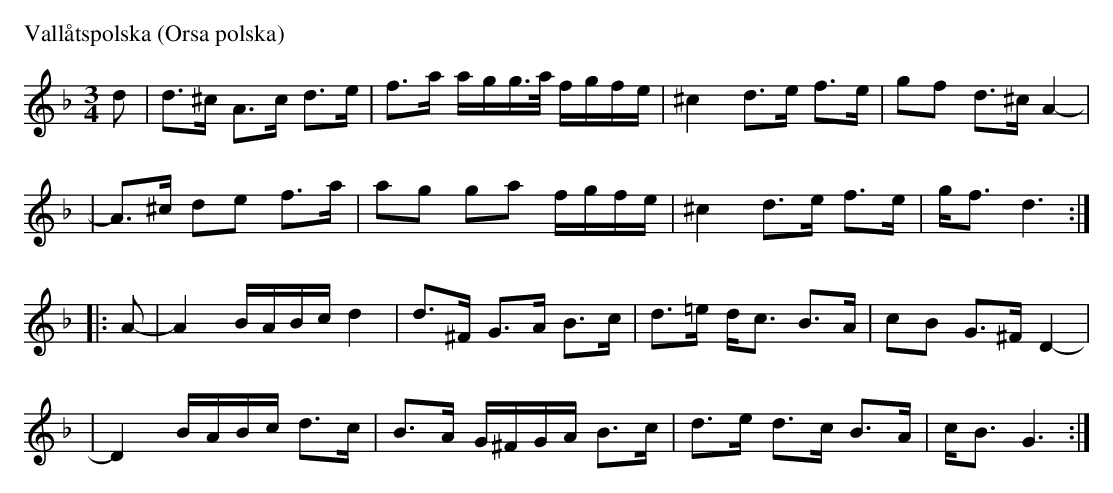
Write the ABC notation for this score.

X:1
P: Vall\aatspolska (Orsa polska)
M: 3/4
L: 1/16
K: Dm
d2 \
| d3^c A3c d3e | f3a agg>a fgfe | ^c4 d3e f3e | g2f2 d3^c A4- |
| A3^c d2e2 f3a | a2g2 g2a2 fgfe | ^c4 d3e f3e | gf3 d6 :|
K: Gdor
|: A2- \
| A4 BABc d4 | d3^F G3A B3c | d3=e dc3 B3A | c2B2 G3^F D4- |
| D4 BABc d3c | B3A G^FGA B3c | d3e d3c B3A | cB3 G6 :|
